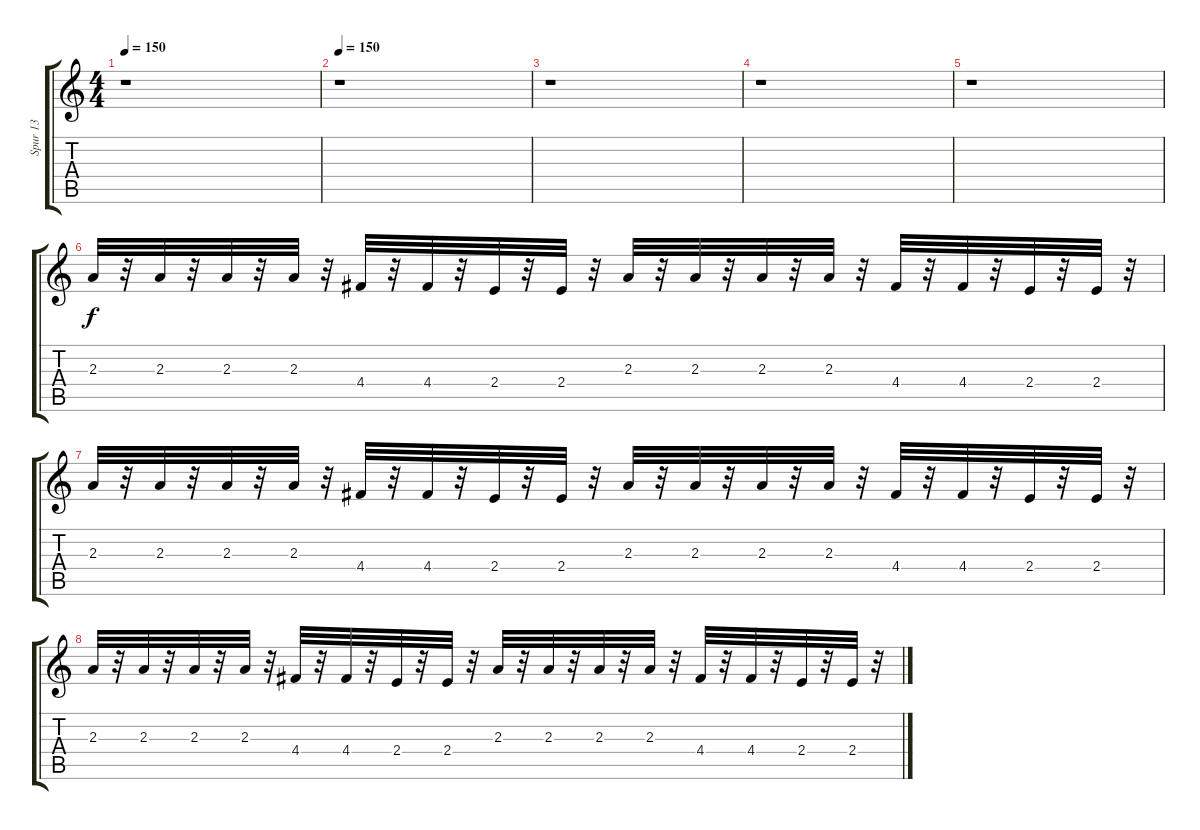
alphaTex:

\track ("Spur 13" "Spur 13") {instrument synthbass1}
\staff {score tabs}
\tuning (E4 B3 G3 D3 A2 E2) {hide}
\ts (4 4)
\tempo 150
\clef g2
\ks c
r.1{dy f instrument synthbass1} |
\tempo 150
r.1 |
r.1 |
r.1 |
r.1 |
2.3.32 r.32 2.3.32 r.32 2.3.32 r.32 2.3.32 r.32 4.4.32 r.32 4.4.32 r.32 2.4.32 r.32 2.4.32 r.32 2.3.32 r.32 2.3.32 r.32 2.3.32 r.32 2.3.32 r.32 4.4.32 r.32 4.4.32 r.32 2.4.32 r.32 2.4.32 r.32 |
2.3.32 r.32 2.3.32 r.32 2.3.32 r.32 2.3.32 r.32 4.4.32 r.32 4.4.32 r.32 2.4.32 r.32 2.4.32 r.32 2.3.32 r.32 2.3.32 r.32 2.3.32 r.32 2.3.32 r.32 4.4.32 r.32 4.4.32 r.32 2.4.32 r.32 2.4.32 r.32 |
2.3.32 r.32 2.3.32 r.32 2.3.32 r.32 2.3.32 r.32 4.4.32 r.32 4.4.32 r.32 2.4.32 r.32 2.4.32 r.32 2.3.32 r.32 2.3.32 r.32 2.3.32 r.32 2.3.32 r.32 4.4.32 r.32 4.4.32 r.32 2.4.32 r.32 2.4.32 r.32
